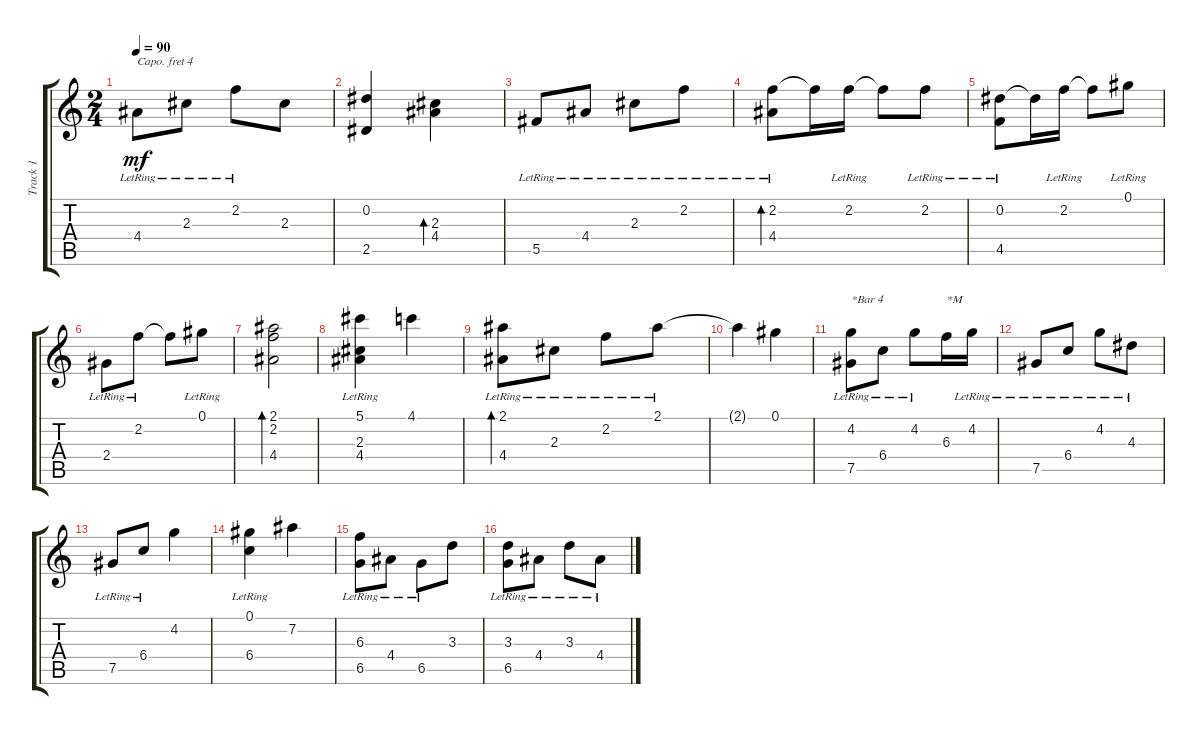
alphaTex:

\track ("Track 1" "Track 1") {instrument acousticguitarsteel}
\staff {score tabs}
\capo 4
\tuning (E4 B3 G3 D3 A2 E2) {hide}
\ts (2 4)
\tempo 90
\clef g2
\ks c
4.4{lr}.8{dy mf} 2.3{lr}.8 2.2{lr}.8 2.3.8 |
(0.2 2.5).4 (2.3 4.4).4{bd 60} |
5.5{lr}.8 4.4{lr}.8 2.3{lr}.8 2.2{lr}.8 |
(2.2{lr} 4.4{lr}).8{bd 60} 2.2{t}.16 2.2{lr}.16 2.2{t}.8 2.2{lr}.8 |
(0.2{lr} 4.5{lr}).8 0.2{t}.16 2.2{lr}.16 2.2{t}.8 0.1{lr}.8 |
2.4{lr}.8 2.2{lr}.8 2.2{t}.8 0.1{lr}.8 |
(2.1 2.2 4.4).2{bd 60} |
(5.1{lr} 2.3{lr} 4.4{lr}).4 4.1.4 |
(2.1{lr} 4.4{lr}).8{bd 60} 2.3{lr}.8 2.2{lr}.8 2.1{lr}.8 |
2.1{t}.4 0.1.4 |
(4.2{lr} 7.5{lr}).8{txt "*Bar 4"} 6.4{lr}.8 4.2{lr}.8 6.3.16{txt "*M"} 4.2{lr}.16 |
7.5{lr}.8 6.4{lr}.8 4.2{lr}.8 4.3{lr}.8 |
7.5{lr}.8 6.4{lr}.8 4.2.4 |
(0.1 6.4{lr}).4 7.2.4 |
(6.3{lr} 6.5{lr}).8 4.4{lr}.8 6.5{lr}.8 3.3.8 |
(3.3{lr} 6.5{lr}).8 4.4{lr}.8 3.3{lr}.8 4.4{lr}.8
